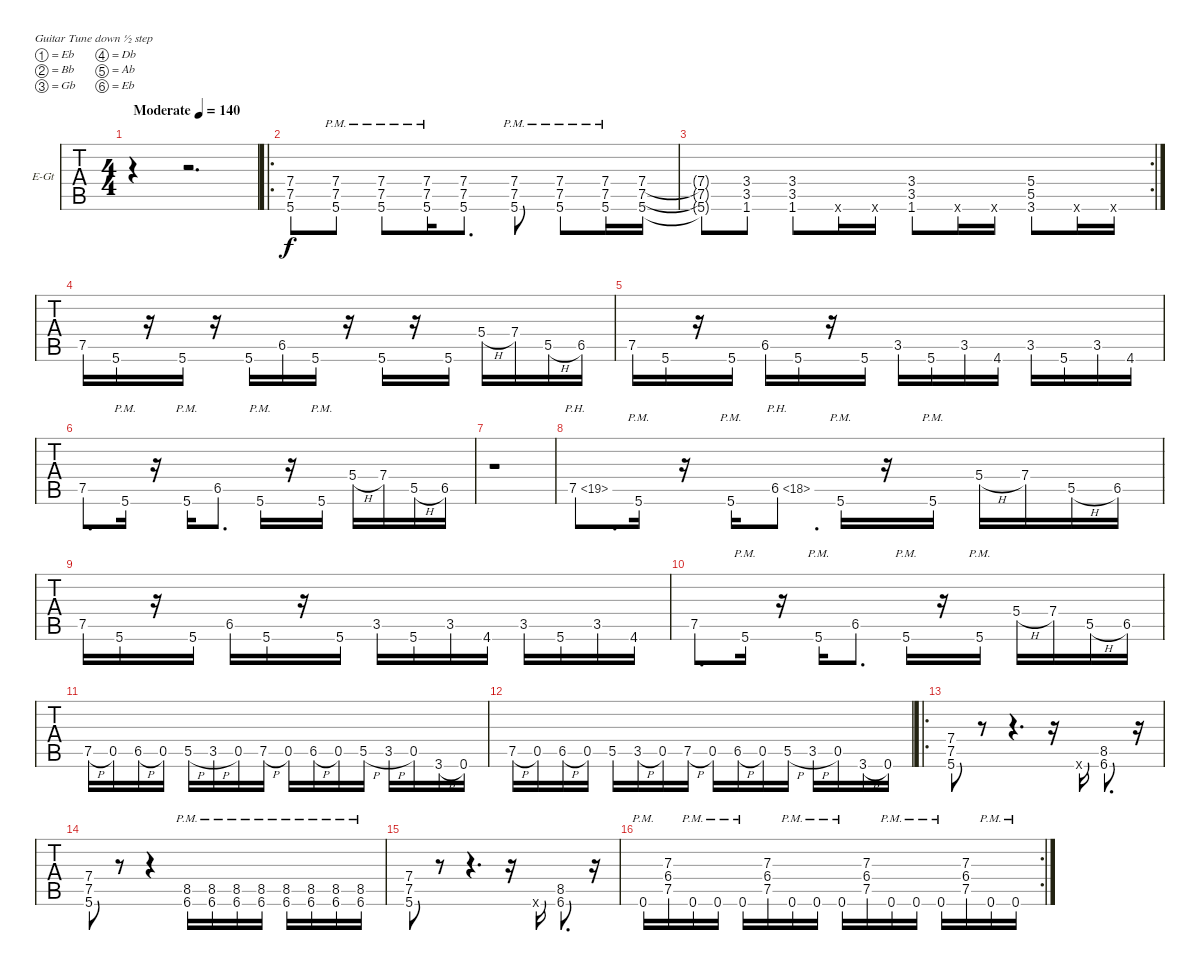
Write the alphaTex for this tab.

\bracketExtendMode groupsimilarinstruments
\firstSystemTrackNameOrientation horizontal
\otherSystemsTrackNameOrientation horizontal
\track ("Tim" "E-Gt") {instrument distortionguitar}
\staff {tabs}
\tuning (Eb4 Bb3 Gb3 Db3 Ab2 Eb2)
\ts (4 4)
\beaming (8 2 2 2 2)
\tempo (140 "Moderate")
\clef g2
\ks c
r.4{dy f instrument distortionguitar} r.2{d} |
\ro
(7.4 7.5 5.6).8 (7.4{pm} 7.5 5.6).8 (7.4{pm} 7.5 5.6).8 (7.4{pm} 7.5 5.6).16 (7.4 7.5 5.6).8{d} (7.4 7.5 5.6{pm}).8 (7.4 7.5 5.6{pm}).8 (7.4 7.5 5.6{pm}).16 (7.4 7.5 5.6).16 |
\rc 2
(7.4{t} 7.5{t} 5.6{t}).8 (3.4 3.5 1.6).8 (3.4 3.5 1.6).8 0.6{x}.16 0.6{x}.16 (3.4 3.5 1.6).8 0.6{x}.16 0.6{x}.16 (5.4 5.5 3.6).8 0.6{x}.16 0.6{x}.16 |
7.5.16 5.6.16 r.16 5.6.16 r.16 5.6.16 6.5.16 5.6.16 r.16 5.6.16 r.16 5.6.16 5.4{h}.16 7.4.16 5.5{h}.16 6.5.16 |
7.5.16 5.6.16 r.16 5.6.16 6.5.16 5.6.16 r.16 5.6.16 3.5.16 5.6.16 3.5.16 4.6.16 3.5.16 5.6.16 3.5.16 4.6.16 |
7.5.8{d} 5.6{pm}.16 r.16 5.6{pm}.16 6.5.8{d} 5.6{pm}.16 r.16 5.6{pm}.16 5.4{h}.16 7.4.16 5.5{h}.16 6.5.16 |
r.1 |
7.5{ph 12}.8{d} 5.6{pm}.16 r.16 5.6{pm}.16 6.5{ph 12}.8{d} 5.6{pm}.16 r.16 5.6{pm}.16 5.4{h}.16 7.4.16 5.5{h}.16 6.5.16 |
7.5.16 5.6.16 r.16 5.6.16 6.5.16 5.6.16 r.16 5.6.16 3.5.16 5.6.16 3.5.16 4.6.16 3.5.16 5.6.16 3.5.16 4.6.16 |
7.5.8{d} 5.6{pm}.16 r.16 5.6{pm}.16 6.5.8{d} 5.6{pm}.16 r.16 5.6{pm}.16 5.4{h}.16 7.4.16 5.5{h}.16 6.5.16 |
7.5{h}.16 0.5.16 6.5{h}.16 0.5.16 5.5{h}.16 3.5{h}.16 0.5.16 7.5{h}.16 0.5.16 6.5{h}.16 0.5.16 5.5{h}.16 3.5{h}.16 0.5.16 3.6{h}.16 0.6.16 |
7.5{h}.16 0.5.16 6.5{h}.16 0.5.16 5.5.16 3.5{h}.16 0.5.16 7.5{h}.16 0.5.16 6.5{h}.16 0.5.16 5.5{h}.16 3.5{h}.16 0.5.16 3.6{h}.16 0.6.16 |
\ro
(7.4 7.5 5.6).8 r.8 r.4{d} r.16 0.6{x}.16 (8.5 6.6).8{d} r.16 |
(7.4 7.5 5.6).8 r.8 r.4 (8.5{pm} 6.6{pm}).16 (8.5{pm} 6.6{pm}).16 (8.5{pm} 6.6{pm}).16 (8.5{pm} 6.6{pm}).16 (8.5{pm} 6.6{pm}).16 (8.5{pm} 6.6{pm}).16 (8.5{pm} 6.6{pm}).16 (8.5{pm} 6.6{pm}).16 |
(7.4 7.5 5.6).8 r.8 r.4{d} r.16 0.6{x}.16 (8.5 6.6).8{d} r.16 |
\rc 2
0.6{pm}.16 (7.3 6.4 7.5).16 0.6{pm}.16 0.6{pm}.16 0.6{pm}.16 (7.3 6.4 7.5).16 0.6{pm}.16 0.6{pm}.16 0.6{pm}.16 (7.3 6.4 7.5).16 0.6{pm}.16 0.6{pm}.16 0.6{pm}.16 (7.3 6.4 7.5).16 0.6{pm}.16 0.6{pm}.16
